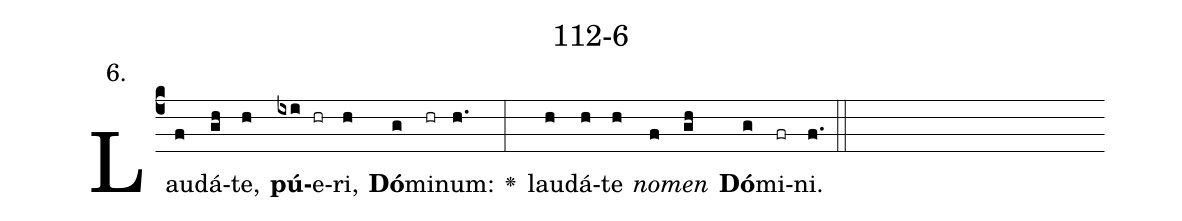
name: 112-6;
annotation: 6.;
%%
(c4)Lau(f)dá(gh)te,(h) <b>pú</b>(ixi)e(hr)ri,(h) <b>Dó</b>(g)mi(hr)num:(h.) <v>\greheightstar</v>(:) lau(h)dá(h)te(h) <i>no</i>(f)<i>men</i>(gh) <b>Dó</b>(g)mi(fr)ni.(f.) (::)


%E(h) u(h) o(f) u(gh) a(g) e.(f.) (::)
